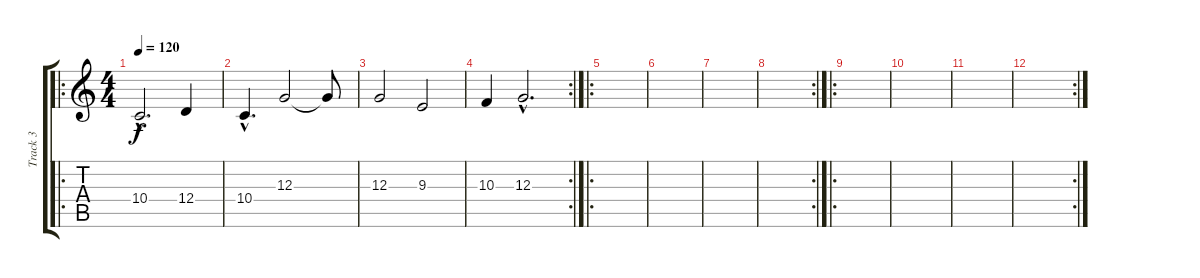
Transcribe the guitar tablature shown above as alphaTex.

\track ("Track 3" "Track 3") {instrument cello}
\staff {score tabs}
\tuning (E4 B3 G3 D3 A2 E2) {hide}
\ro
\ts (4 4)
\tempo 120
\clef g2
\ks c
10.4{hac}.2{d dy f} 12.4.4 |
10.4{hac}.4{d} 12.3.2 12.3{t}.8 |
12.3.2 9.3.2 |
\rc 2
10.3.4 12.3{hac}.2{d} |
\ro
|
|
|
\rc 2
|
\ro
|
|
|
\rc 2
